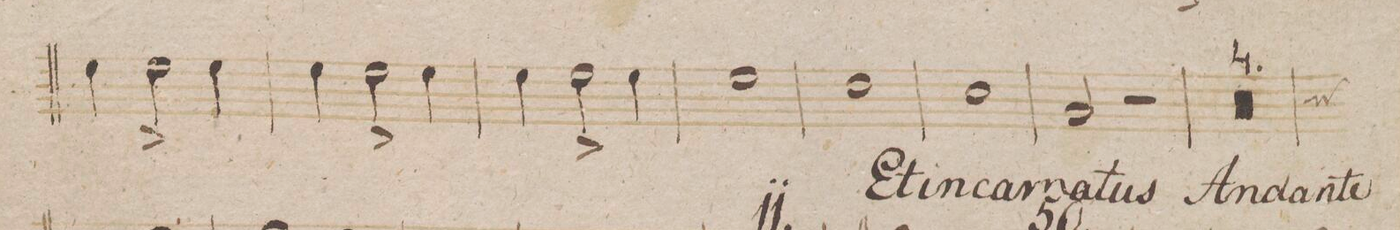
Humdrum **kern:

**kern	**dynam
*I"Clarino 1mo in B.	*
*clefG2	*
*k[b-e-]	*
*met(c|)	*
*M2/2	*
4dd\	.
2dd^<\	.
4dd\	.
=50	=50
4dd\	.
2dd^<\	.
4dd\	.
=51	=51
4dd\	.
2dd^<\	.
4dd\	.
=52	=52
1dd	.
=53	=53
1cc	.
=54	=54
1b-	.
=55	=55
2f/	.
2r	.
=56	=56
00r	.
=57	=57
=58	=58
=59	=59
*custos:b	*
=60	=60
*-	*-
